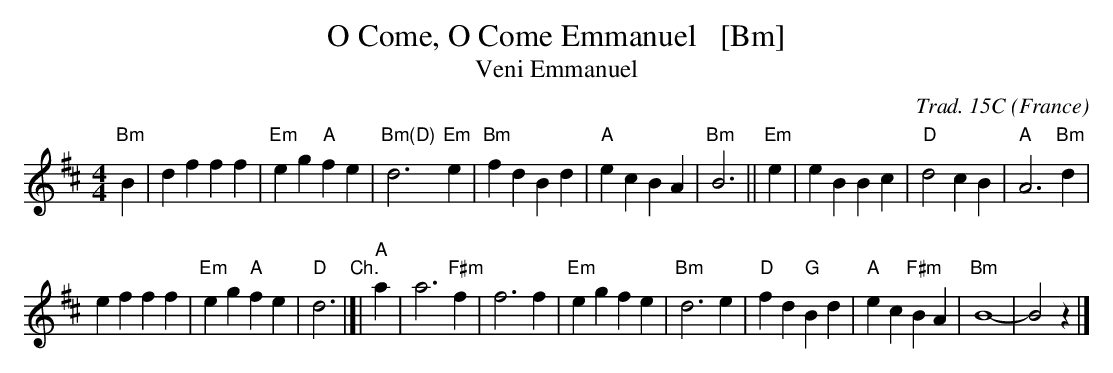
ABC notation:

X:1
T: O Come, O Come Emmanuel   [Bm]
T: Veni Emmanuel
C: Trad. 15C
O: France
M: 4/4
L: 1/8
K: Bm
"Bm"B2 |\
d2 f2 f2 f2 | "Em"e2 g2 "A"f2 e2 | "Bm(D)"d6 "Em"e2 |\
"Bm"f2 d2 B2 d2 | "A"e2 c2 B2 A2 | "Bm"B6 ||\
"Em"e2 |\
e2 B2 B2 c2 | "D"d4 c2 B2 | "A"A6 "Bm"d2 |
e2 f2 f2 f2 | "Em"e2 g2 "A"f2 e2 | "D"d6 "^Ch."|[|\
"A"a2 |\
a6 "F#m"f2 | f6 f2 | "Em"e2 g2 f2 e2 | "Bm"d6 e2 |\
"D"f2 d2 "G"B2 d2 | "A"e2 c2 "F#m"B2 A2 | "Bm"B8- | B4 z2 |]
